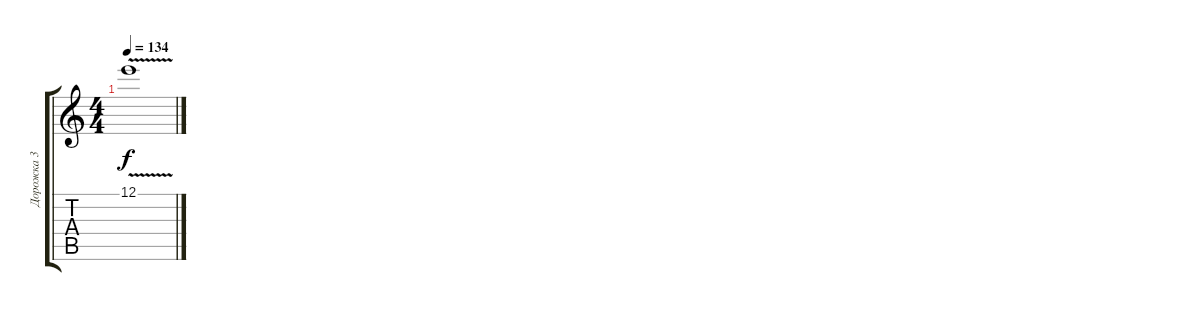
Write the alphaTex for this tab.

\track ("Дорожка 3" "Дорожка 3") {instrument electricguitarclean}
\staff {score tabs}
\tuning (E4 B3 G3 D3 A2 E2) {hide}
\ts (4 4)
\tempo 134
\clef g2
\ks c
12.1{v}.1{dy f instrument distortionguitar}
